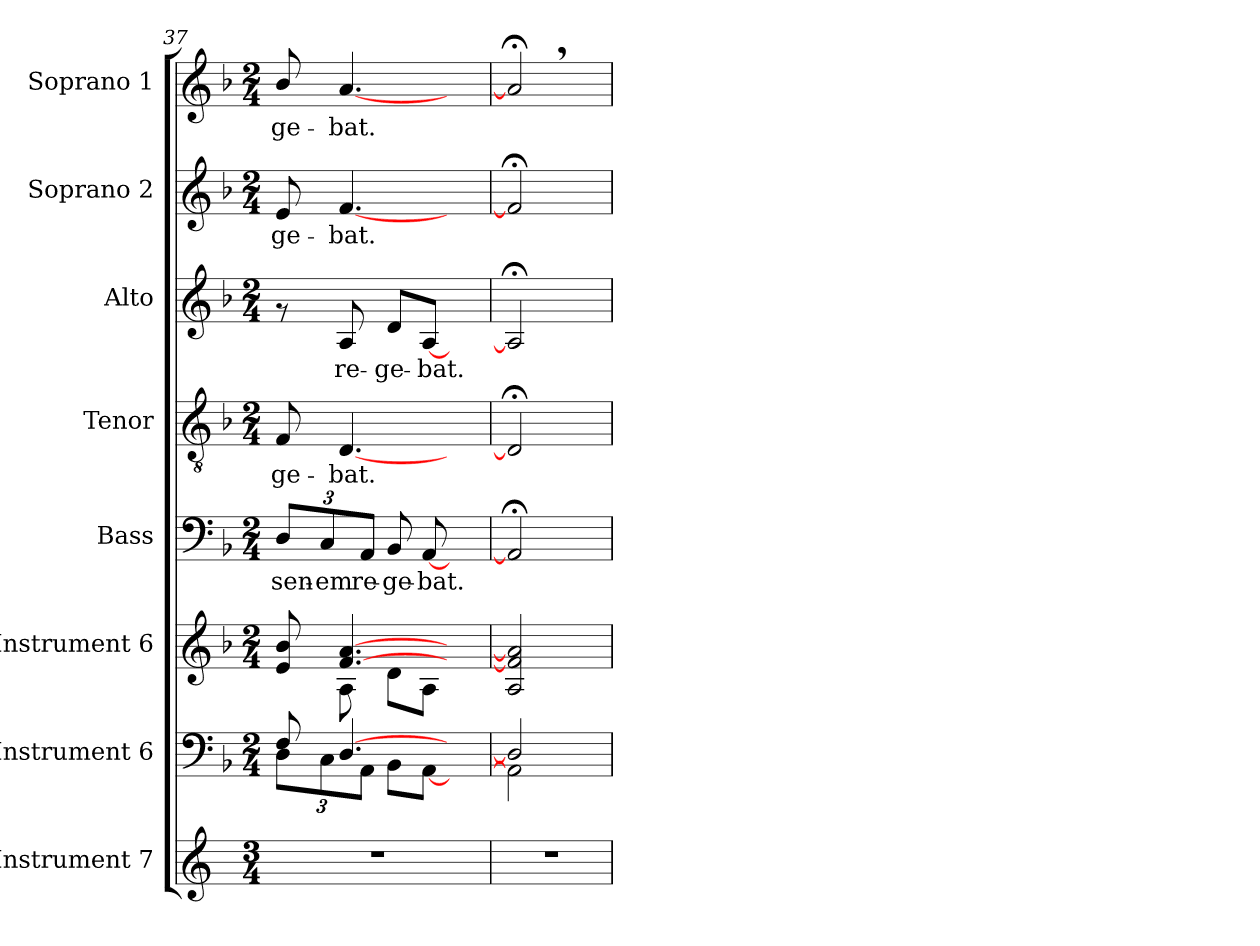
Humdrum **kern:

**kern	**kern	**kern	**kern	**text	**kern	**text	**kern	**text	**kern	**text	**kern	**text
*part8	*part7	*part6	*part5	*part5	*part4	*part4	*part3	*part3	*part2	*part2	*part1	*part1
*staff8	*staff7	*staff6	*staff5	*staff5	*staff4	*staff4	*staff3	*staff3	*staff2	*staff2	*staff1	*staff1
*I"Instrument 7	*I"Instrument 6	*I"Instrument 6	*I"Bass	*	*I"Tenor	*	*I"Alto	*	*I"Soprano 2	*	*I"Soprano 1	*
*	*	*	*I'B	*	*I'T	*	*I'A	*	*I'S2	*	*I'S1	*
*clefG2	*clefF4	*clefG2	*clefF4	*	*clefGv2	*	*clefG2	*	*clefG2	*	*clefG2	*
*k[]	*k[b-]	*k[b-]	*k[b-]	*	*k[b-]	*	*k[b-]	*	*k[b-]	*	*k[b-]	*
*C:	*F:	*F:	*F:	*	*F:	*	*F:	*	*F:	*	*F:	*
*M3/4	*M2/4	*M2/4	*M2/4	*	*M2/4	*	*M2/4	*	*M2/4	*	*M2/4	*
=37	=37	=37	=37	=37	=37	=37	=37	=37	=37	=37	=37	=37
*	*^	*	*	*	*	*	*	*	*	*	*	*
*	*	*Xbrackettup	*	*	*	*	*	*	*	*	*	*	*
*	*	*	*^	*	*	*	*	*	*	*	*	*	*
!	!	!	!	!	!	!LO:LY:b	!	!LO:LY:b	!	!	!	!LO:LY:b	!	!LO:LY:b
2.r	8F/	12D\L	8b-/ 8e/	8ryy	12D/L	sen-	8F/	-ge-	8rf	.	8e/	-ge-	8b-/	-ge-
!	!	!	!	!	!	!LO:LY:b	!	!	!	!	!	!	!	!
.	.	12C\	.	.	12C/	-em	.	.	.	.	.	.	.	.
!	!	!	!	!	!	!	!	!LO:LY:b	!	!LO:LY:b	!	!LO:LY:b	!	!LO:LY:b
.	[>4.D/	.	[>4.f/ [>4.a/	8A\	.	.	[<4.D/	-bat.	8A/	re-	[<4.f/	-bat.	[<4.a/	-bat.
!	!	!	!	!	!	!LO:LY:b	!	!	!	!	!	!	!	!
.	.	12AA\J	.	.	12AA/J	re-	.	.	.	.	.	.	.	.
!	!	!	!	!	!	!LO:LY:b	!	!	!	!LO:LY:b	!	!	!	!
.	.	8BB-\L	.	8d\L	8BB-/	-ge-	.	.	8d/L	-ge-	.	.	.	.
!	!	!	!	!	!	!LO:LY:b	!	!	!	!LO:LY:b	!	!	!	!
.	.	[<8AA\J	.	8A\J	[<8AA/	-bat.	.	.	[<8A/J	-bat.	.	.	.	.
.	4ryy	4ryy	4ryy	4ryy	4ryy	.	4ryy	.	4ryy	.	4ryy	.	4ryy	.
=38	=38	=38	=38	=38	=38	=38	=38	=38	=38	=38	=38	=38	=38	=38
!	!	!	!	!	!	!LO:LY:b	!	!LO:LY:b	!	!LO:LY:b	!	!LO:LY:b	!	!LO:LY:b
*	*	*	*v	*v	*	*	*	*	*	*	*	*	*	*
2.r	2D/]	2AA\]	2f/] 2A/ 2a/]	2AA;</]	.	2D;</]	.	2A;</]	.	2f;</]	.	2a;<,>/]	.
.	4ryy	4ryy	4ryy	4ryy	.	4ryy	.	4ryy	.	4ryy	.	4ryy	.
*	*v	*v	*	*	*	*	*	*	*	*	*	*	*
=	=	=	=	=	=	=	=	=	=	=	=	=
*-	*-	*-	*-	*-	*-	*-	*-	*-	*-	*-	*-	*-
